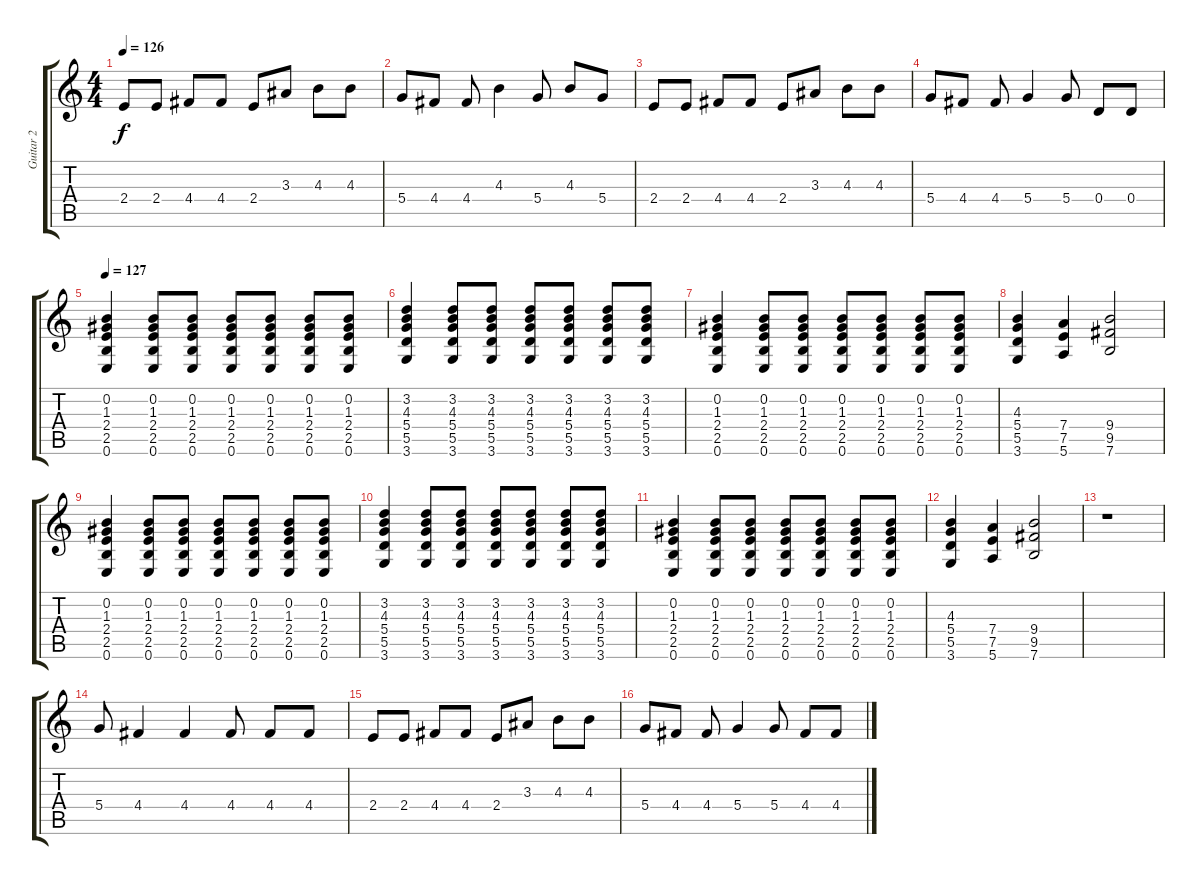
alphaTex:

\track ("Guitar 2" "Guitar 2") {instrument electricguitarclean}
\staff {score tabs}
\tuning (E4 B3 G3 D3 A2 E2) {hide}
\ts (4 4)
\tempo 126
\clef g2
\ks c
2.4.8{dy f} 2.4.8 4.4.8 4.4.8 2.4.8 3.3.8 4.3.8 4.3.8 |
5.4.8 4.4.8 4.4.8 4.3.4 5.4.8 4.3.8 5.4.8 |
2.4.8 2.4.8 4.4.8 4.4.8 2.4.8 3.3.8 4.3.8 4.3.8 |
5.4.8 4.4.8 4.4.8 5.4.4 5.4.8 0.4.8 0.4.8 |
\tempo 127
(0.2 1.3 2.4 2.5 0.6).4 (0.2 1.3 2.4 2.5 0.6).8 (0.2 1.3 2.4 2.5 0.6).8 (0.2 1.3 2.4 2.5 0.6).8 (0.2 1.3 2.4 2.5 0.6).8 (0.2 1.3 2.4 2.5 0.6).8 (0.2 1.3 2.4 2.5 0.6).8 |
(3.2 4.3 5.4 5.5 3.6).4 (3.2 4.3 5.4 5.5 3.6).8 (3.2 4.3 5.4 5.5 3.6).8 (3.2 4.3 5.4 5.5 3.6).8 (3.2 4.3 5.4 5.5 3.6).8 (3.2 4.3 5.4 5.5 3.6).8 (3.2 4.3 5.4 5.5 3.6).8 |
(0.2 1.3 2.4 2.5 0.6).4 (0.2 1.3 2.4 2.5 0.6).8 (0.2 1.3 2.4 2.5 0.6).8 (0.2 1.3 2.4 2.5 0.6).8 (0.2 1.3 2.4 2.5 0.6).8 (0.2 1.3 2.4 2.5 0.6).8 (0.2 1.3 2.4 2.5 0.6).8 |
(4.3 5.4 5.5 3.6).4 (7.4 7.5 5.6).4 (9.4 9.5 7.6).2 |
(0.2 1.3 2.4 2.5 0.6).4 (0.2 1.3 2.4 2.5 0.6).8 (0.2 1.3 2.4 2.5 0.6).8 (0.2 1.3 2.4 2.5 0.6).8 (0.2 1.3 2.4 2.5 0.6).8 (0.2 1.3 2.4 2.5 0.6).8 (0.2 1.3 2.4 2.5 0.6).8 |
(3.2 4.3 5.4 5.5 3.6).4 (3.2 4.3 5.4 5.5 3.6).8 (3.2 4.3 5.4 5.5 3.6).8 (3.2 4.3 5.4 5.5 3.6).8 (3.2 4.3 5.4 5.5 3.6).8 (3.2 4.3 5.4 5.5 3.6).8 (3.2 4.3 5.4 5.5 3.6).8 |
(0.2 1.3 2.4 2.5 0.6).4 (0.2 1.3 2.4 2.5 0.6).8 (0.2 1.3 2.4 2.5 0.6).8 (0.2 1.3 2.4 2.5 0.6).8 (0.2 1.3 2.4 2.5 0.6).8 (0.2 1.3 2.4 2.5 0.6).8 (0.2 1.3 2.4 2.5 0.6).8 |
(4.3 5.4 5.5 3.6).4 (7.4 7.5 5.6).4 (9.4 9.5 7.6).2 |
r.1 |
5.4.8 4.4.4 4.4.4 4.4.8 4.4.8 4.4.8 |
2.4.8 2.4.8 4.4.8 4.4.8 2.4.8 3.3.8 4.3.8 4.3.8 |
5.4.8 4.4.8 4.4.8 5.4.4 5.4.8 4.4.8 4.4.8
